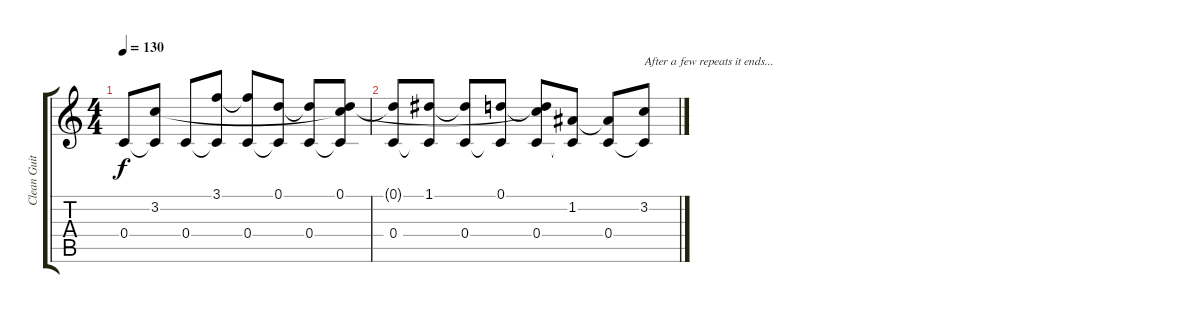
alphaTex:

\track ("Clean Guitar" "Clean Guit") {instrument electricguitarclean}
\staff {score tabs}
\tuning (D4 A3 F3 C3 G2 D2) {hide}
\ts (4 4)
\tempo 130
\clef g2
\ks c
0.4.8{dy f} (3.2 0.4{t}).8 0.4.8 (3.1 0.4{t}).8 (3.1{t} 0.4).8 (0.1 0.4{t}).8 (0.1{t} 0.4).8 (0.1 3.2{t} 0.4{t}).8 |
(0.1{t} 0.4).8 (1.1 0.4{t}).8 (1.1{t} 0.4).8 (0.1 0.4{t}).8 (0.1{t} 3.2{t} 0.4).8 (1.2 0.4{t}).8 (1.2{t} 0.4).8 (3.2 0.4{t}).8{txt "After a few repeats it ends..."}
